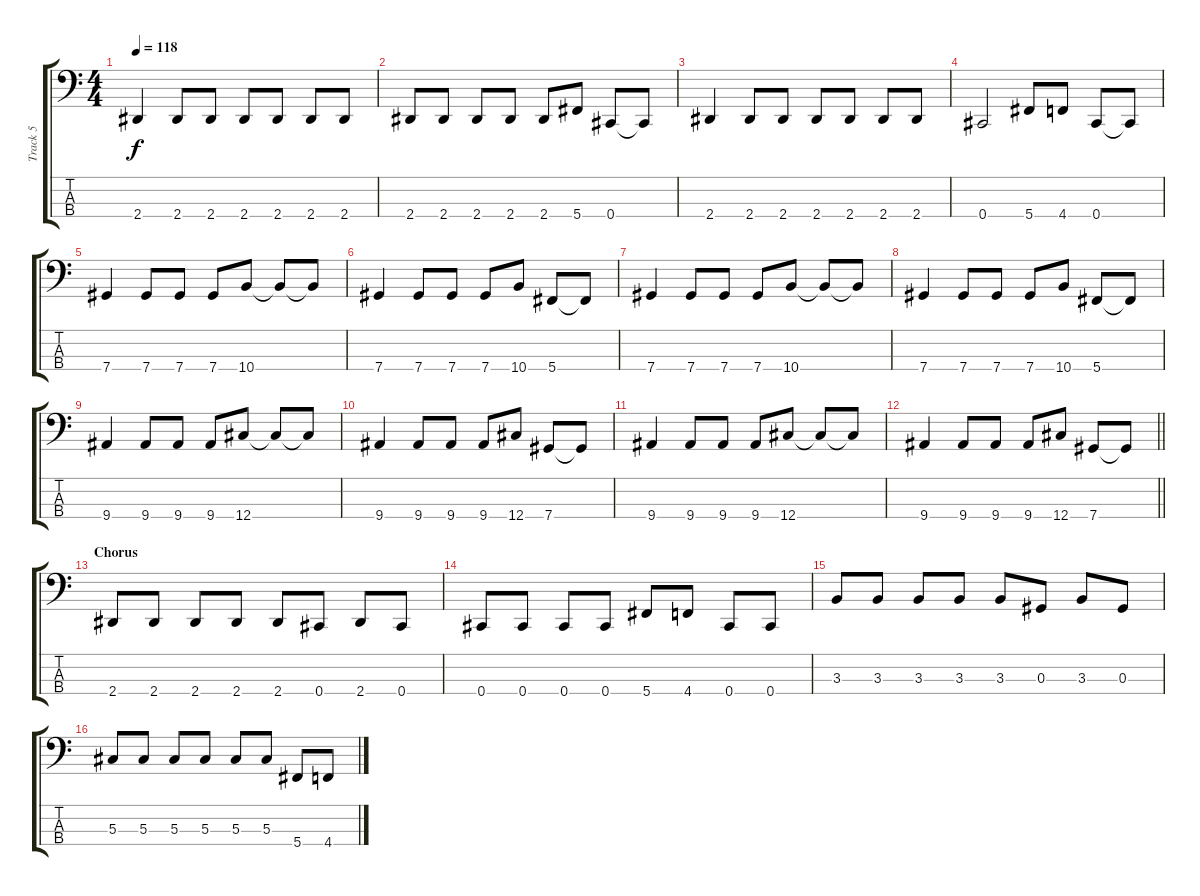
\track ("Track 5" "Track 5") {instrument electricbassfinger}
\staff {score tabs}
\tuning (Gb2 Db2 Ab1 Db1) {hide}
\ts (4 4)
\tempo 118
\clef f4
\ks c
2.4.4{dy f} 2.4.8 2.4.8 2.4.8 2.4.8 2.4.8 2.4.8 |
2.4.8 2.4.8 2.4.8 2.4.8 2.4.8 5.4.8 0.4.8 0.4{t}.8 |
2.4.4 2.4.8 2.4.8 2.4.8 2.4.8 2.4.8 2.4.8 |
0.4.2 5.4.8 4.4.8 0.4.8 0.4{t}.8 |
7.4.4 7.4.8 7.4.8 7.4.8 10.4.8 10.4{t}.8 10.4{t}.8 |
7.4.4 7.4.8 7.4.8 7.4.8 10.4.8 5.4.8 5.4{t}.8 |
7.4.4 7.4.8 7.4.8 7.4.8 10.4.8 10.4{t}.8 10.4{t}.8 |
7.4.4 7.4.8 7.4.8 7.4.8 10.4.8 5.4.8 5.4{t}.8 |
9.4.4 9.4.8 9.4.8 9.4.8 12.4.8 12.4{t}.8 12.4{t}.8 |
9.4.4 9.4.8 9.4.8 9.4.8 12.4.8 7.4.8 7.4{t}.8 |
9.4.4 9.4.8 9.4.8 9.4.8 12.4.8 12.4{t}.8 12.4{t}.8 |
\barLineRight lightlight
9.4.4 9.4.8 9.4.8 9.4.8 12.4.8 7.4.8 7.4{t}.8 |
\section ("" "Chorus")
2.4.8 2.4.8 2.4.8 2.4.8 2.4.8 0.4.8 2.4.8 0.4.8 |
0.4.8 0.4.8 0.4.8 0.4.8 5.4.8 4.4.8 0.4.8 0.4.8 |
3.3.8 3.3.8 3.3.8 3.3.8 3.3.8 0.3.8 3.3.8 0.3.8 |
5.3.8 5.3.8 5.3.8 5.3.8 5.3.8 5.3.8 5.4.8 4.4.8
